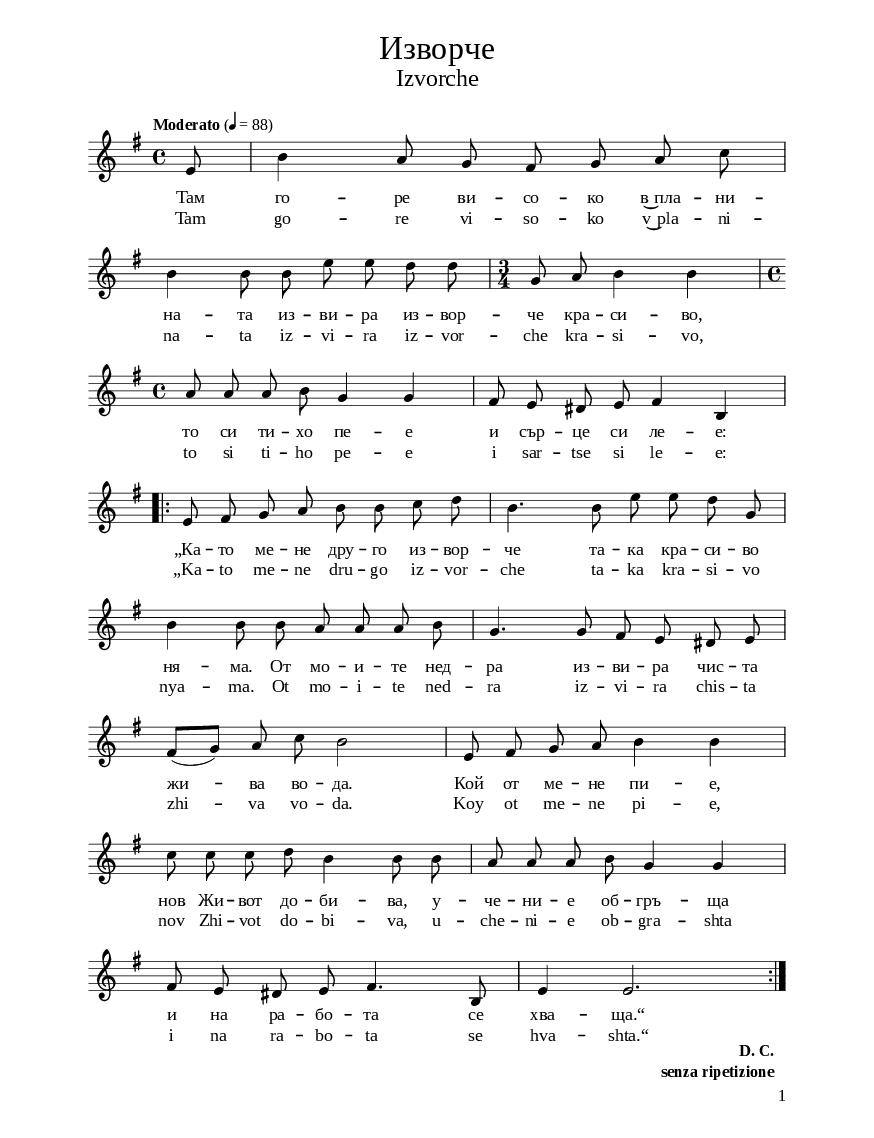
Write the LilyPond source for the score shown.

\version "2.24.0"

% include paper part and global functions
\include "include/globals.ily"

\bookpart {
  \label #'ref177
  \tocItem \markup "Изворче – Izvorche"
  \include "include/bookpart-paper.ily"
  \score {
    \include "include/score-layout.ily"

    \new Voice \absolute {
      \clef treble
      \key g \major
      \time 4/4
      \tempoFunc "Moderato" 4 "88"
      \autoBeamOff
      \partial 8
      e'8 | % 2
      b'4  a'8  g'8  fis'8  g'8
      a'8 c''8 \break | % 3
      b'4 b'8 b'8 e''8
      e''8 d''8 d''8 | % 4
      \time 3/4  | % 4
      g'8  a'8 b'4 b'4 \break | % 5
      \time 4/4  | % 5
      a'8  a'8  a'8 b'8  g'4
      g'4 | % 6
      fis'8  e'8  dis'8  e'8  fis'4
      b4 \break | % 7
      \repeat volta 2 {
        e'8  fis'8  g'8  a'8 b'8
        b'8 c''8 d''8 | % 8
        b'4. b'8 e''8 e''8
        d''8  g'8 \break | % 9
        b'4 b'8 b'8  a'8  a'8
        a'8 b'8 |
        g'4.  g'8  fis'8  e'8  dis'8
        e'8 \break | % 11
        fis'8 ( [  g'8 ] )   a'8 c''8
        b'2 | % 12
        e'8  fis'8  g'8  a'8 b'4
        b'4 \break | % 13
        c''8 c''8 c''8 d''8
        b'4 b'8 b'8 | % 14
        a'8  a'8  a'8 b'8  g'4
        g'4 \break | % 15
        fis'8  e'8  dis'8  e'8  fis'4.
        b8 | % 16
        e'4  e'2.
      }
    }

    \addlyrics {
      Там го -- ре ви -- со -- ко в~пла
      -- ни -- на -- та из -- ви -- ра из --
      вор -- че кра -- си -- во, то си
      ти -- хо пе -- е и сър -- це си
      ле -- е: „Ка -- то ме -- не дру --
      го из -- вор -- че та -- ка кра --
      си -- во ня -- ма. От мо -- и -- те
      нед -- ра из -- ви -- ра чис -- та
      жи -- ва во -- да. Кой от ме --
      не пи -- е, нов Жи -- вот до -- би
      -- ва, у -- че -- ни -- е об -- гръ --
      ща и на ра -- бо -- та се хва --
      ща.“}
      \addlyrics {
        Tam go -- re vi -- so -- ko v~pla
        -- ni -- na -- ta iz -- vi -- ra iz --
        vor -- che kra -- si -- vo, to si
        ti -- ho pe -- e i sar -- tse si
        le -- e: „Ka -- to me -- ne dru --
        go iz -- vor -- che ta -- ka kra --
        si -- vo nya -- ma. Ot mo -- i -- te
        ned -- ra iz -- vi -- ra chis -- ta
        zhi -- va vo -- da. Koy ot me --
        ne pi -- e, nov Zhi -- vot do -- bi
        -- va, u -- che -- ni -- e ob -- gra --
        shta i na ra -- bo -- ta se hva --
        shta.“}


        \header {
          title = \titleFunc "Изворче" "Izvorche"
        }

        \midi{}
      } % score

       \markup \dc-two "D. C.""senza ripetizione"
     \pageBreak

      % include foreign translation(s) of the song
       \version "2.24.0"

\markup \fill-line { \fontsize #deTitleFontSize "Quellchen" }
\markup \null
\markup \null
\markup \fontsize #deCoupletFontSize {
  \hspace #16
  \override #`(baseline-skip . ,deCoupletBaselineSkip)

  \column {
  
 \line { " "Dort oben, hoch im Gebirge,}

 \line { " "entspringt ein schönes Quellchen;}

 \line { " "es singt leise und gießt sein Herz aus:}

 \line { " "Es gibt kein anderes kleines, }

 \line { " "so schönes Quellchen wie mich. }

 \line { " "Aus meinen Tiefen }

 \line { " "entspringt reines und belebendes Wasser.}

 \line { " "Wer von meinem Wasser trinkt, }

 \line { " "gewinnt das neue Leben,}

 \line { " "er umarmt die Lehre }

 \line { " "und macht sich an die Arbeit.}
  }
}


    } % bookpart


